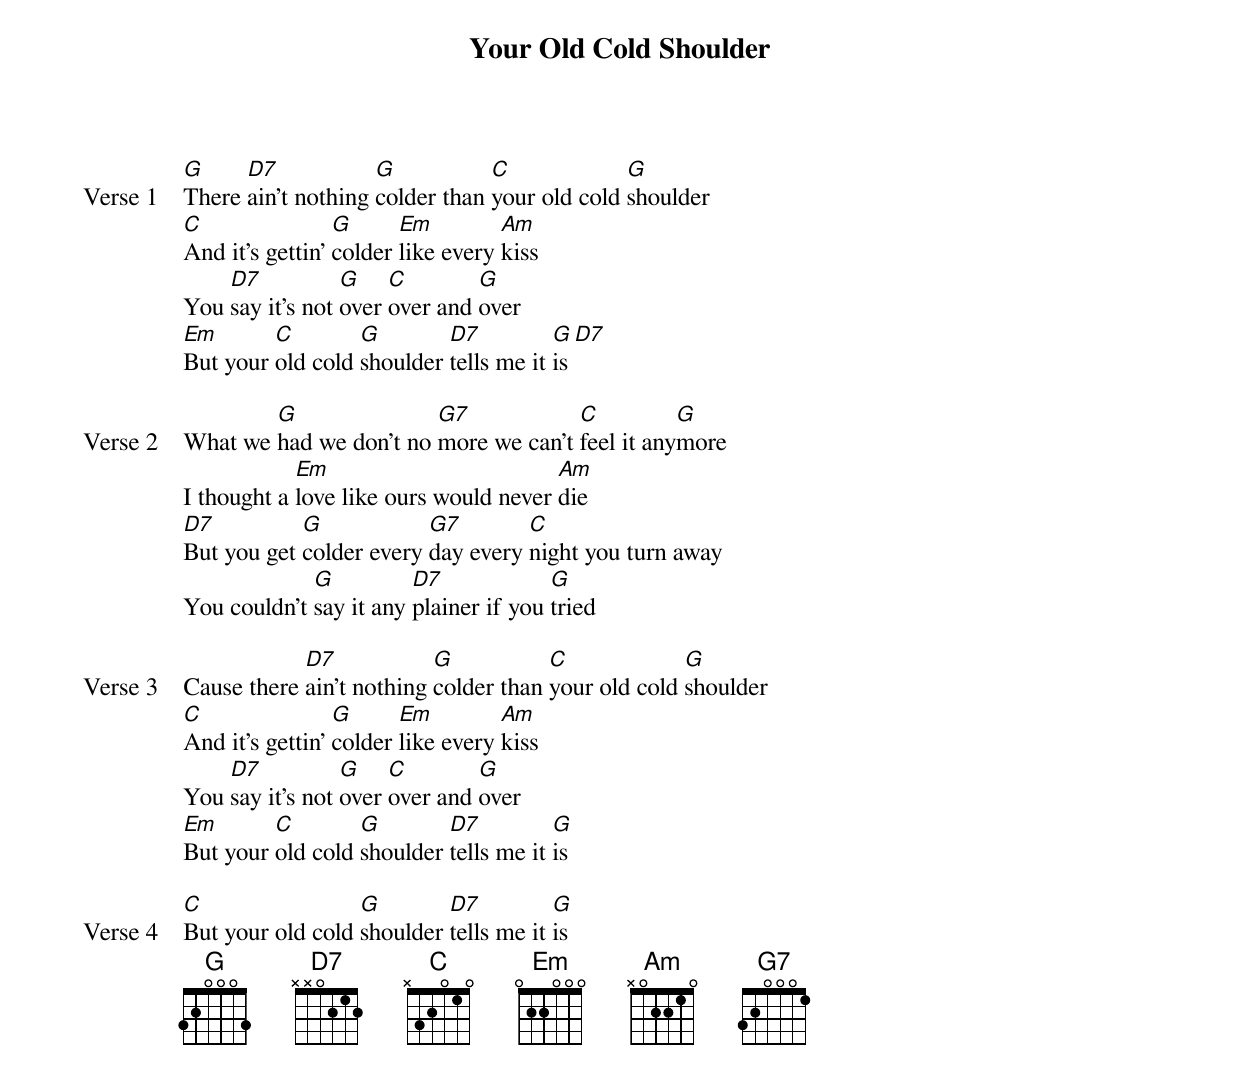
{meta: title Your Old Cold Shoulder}
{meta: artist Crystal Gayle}
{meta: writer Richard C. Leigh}

{start_of_verse: Verse 1}
[G]There [D7]ain’t nothing [G]colder than [C]your old cold [G]shoulder
[C]And it’s gettin’ [G]colder [Em]like every [Am]kiss
You [D7]say it’s not [G]over [C]over and [G]over
[Em]But your [C]old cold [G]shoulder [D7]tells me it [G]is [D7]
{end_of_verse}

{start_of_verse: Verse 2}
What we [G]had we don’t no [G7]more we can’t [C]feel it any[G]more
I thought a [Em]love like ours would never [Am]die
[D7]But you get [G]colder every [G7]day every [C]night you turn away
You couldn’t [G]say it any [D7]plainer if you [G]tried
{end_of_verse}

{start_of_verse: Verse 3}
Cause there [D7]ain’t nothing [G]colder than [C]your old cold [G]shoulder
[C]And it’s gettin’ [G]colder [Em]like every [Am]kiss
You [D7]say it’s not [G]over [C]over and [G]over
[Em]But your [C]old cold [G]shoulder [D7]tells me it [G]is
{end_of_verse}

{start_of_verse: Verse 4}
[C]But your old cold [G]shoulder [D7]tells me it [G]is
{end_of_verse}
